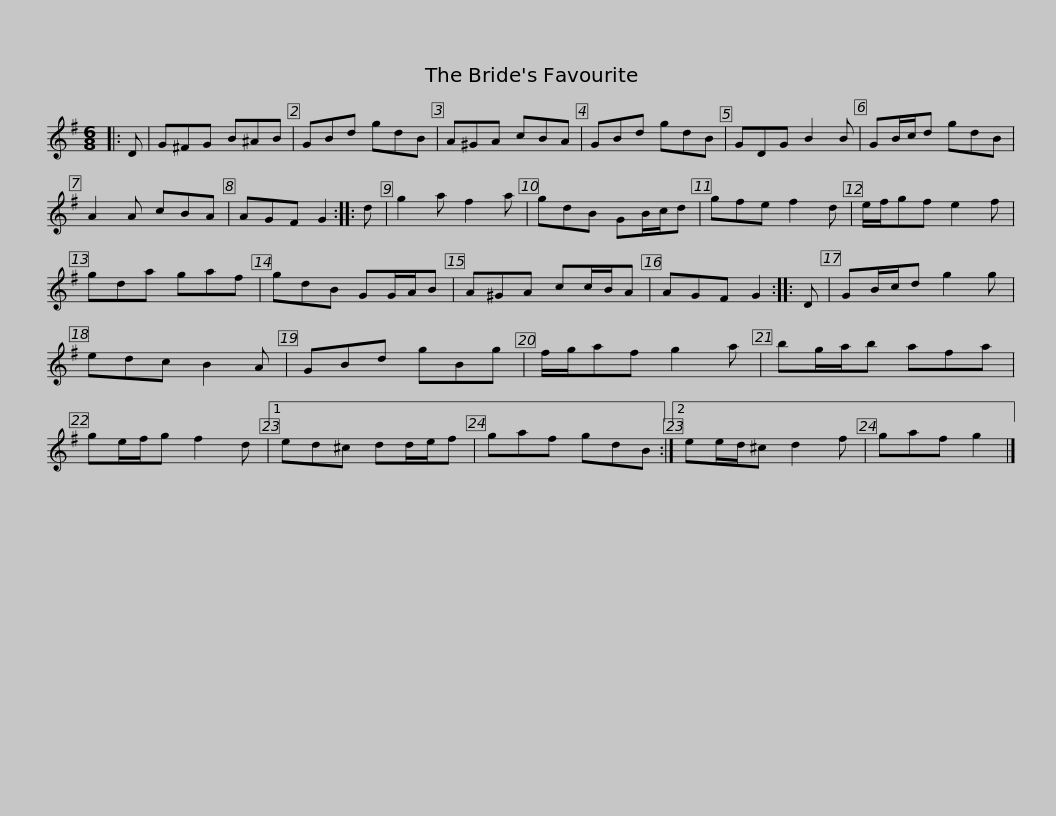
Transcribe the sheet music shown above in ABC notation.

X:1
L:1/8
M:6/8
I:linebreak $
K:G
V:1 treble
V:1
|: D | G^FG B^AB | GBd gdB | A^GA cBA | GBd gdB | %5
 GDG B2 B | GB/c/d gdB |$ A2 A cBA | AGF G2 :: d | %10
 g2 a f2 a | gdB GB/c/d | gfe f2 d | e/f/gf e2 f | gda gaf |$ %15
 gdB GG/A/B | A^GA cc/B/A | AGF G2 :: D | GB/c/d g2 g | %20
 edc B2 A | GBd gBg | f/g/af g2 a |$ bg/a/b afa | ge/f/g f2 d |1 %25
 ed^c dd/e/f | gaf gdB :|2 ee/d/^c d2 f | gaf g2 |] %29
